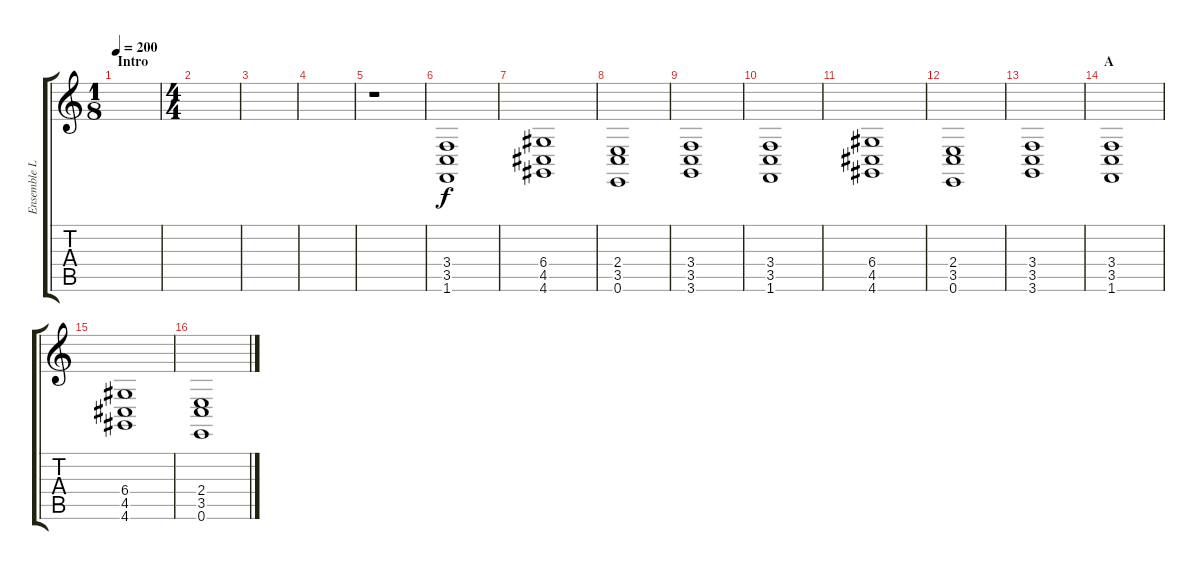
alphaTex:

\track ("Ensemble Lo" "Ensemble L") {instrument stringensemble1}
\staff {score tabs}
\tuning (E4 B3 G3 D3 A2 E2) {hide}
\ts (1 8)
\section ("" "Intro")
\tempo 200
\clef g2
\ks c
|
\ts (4 4)
|
|
|
r.1{volume 0} |
(3.4 3.5 1.6).1{volume 11} |
(6.4 4.5 4.6).1 |
(2.4 3.5 0.6).1 |
(3.4 3.5 3.6).1 |
(3.4 3.5 1.6).1 |
(6.4 4.5 4.6).1 |
(2.4 3.5 0.6).1 |
(3.4 3.5 3.6).1 |
\section ("" "A")
(3.4 3.5 1.6).1 |
(6.4 4.5 4.6).1 |
(2.4 3.5 0.6).1
